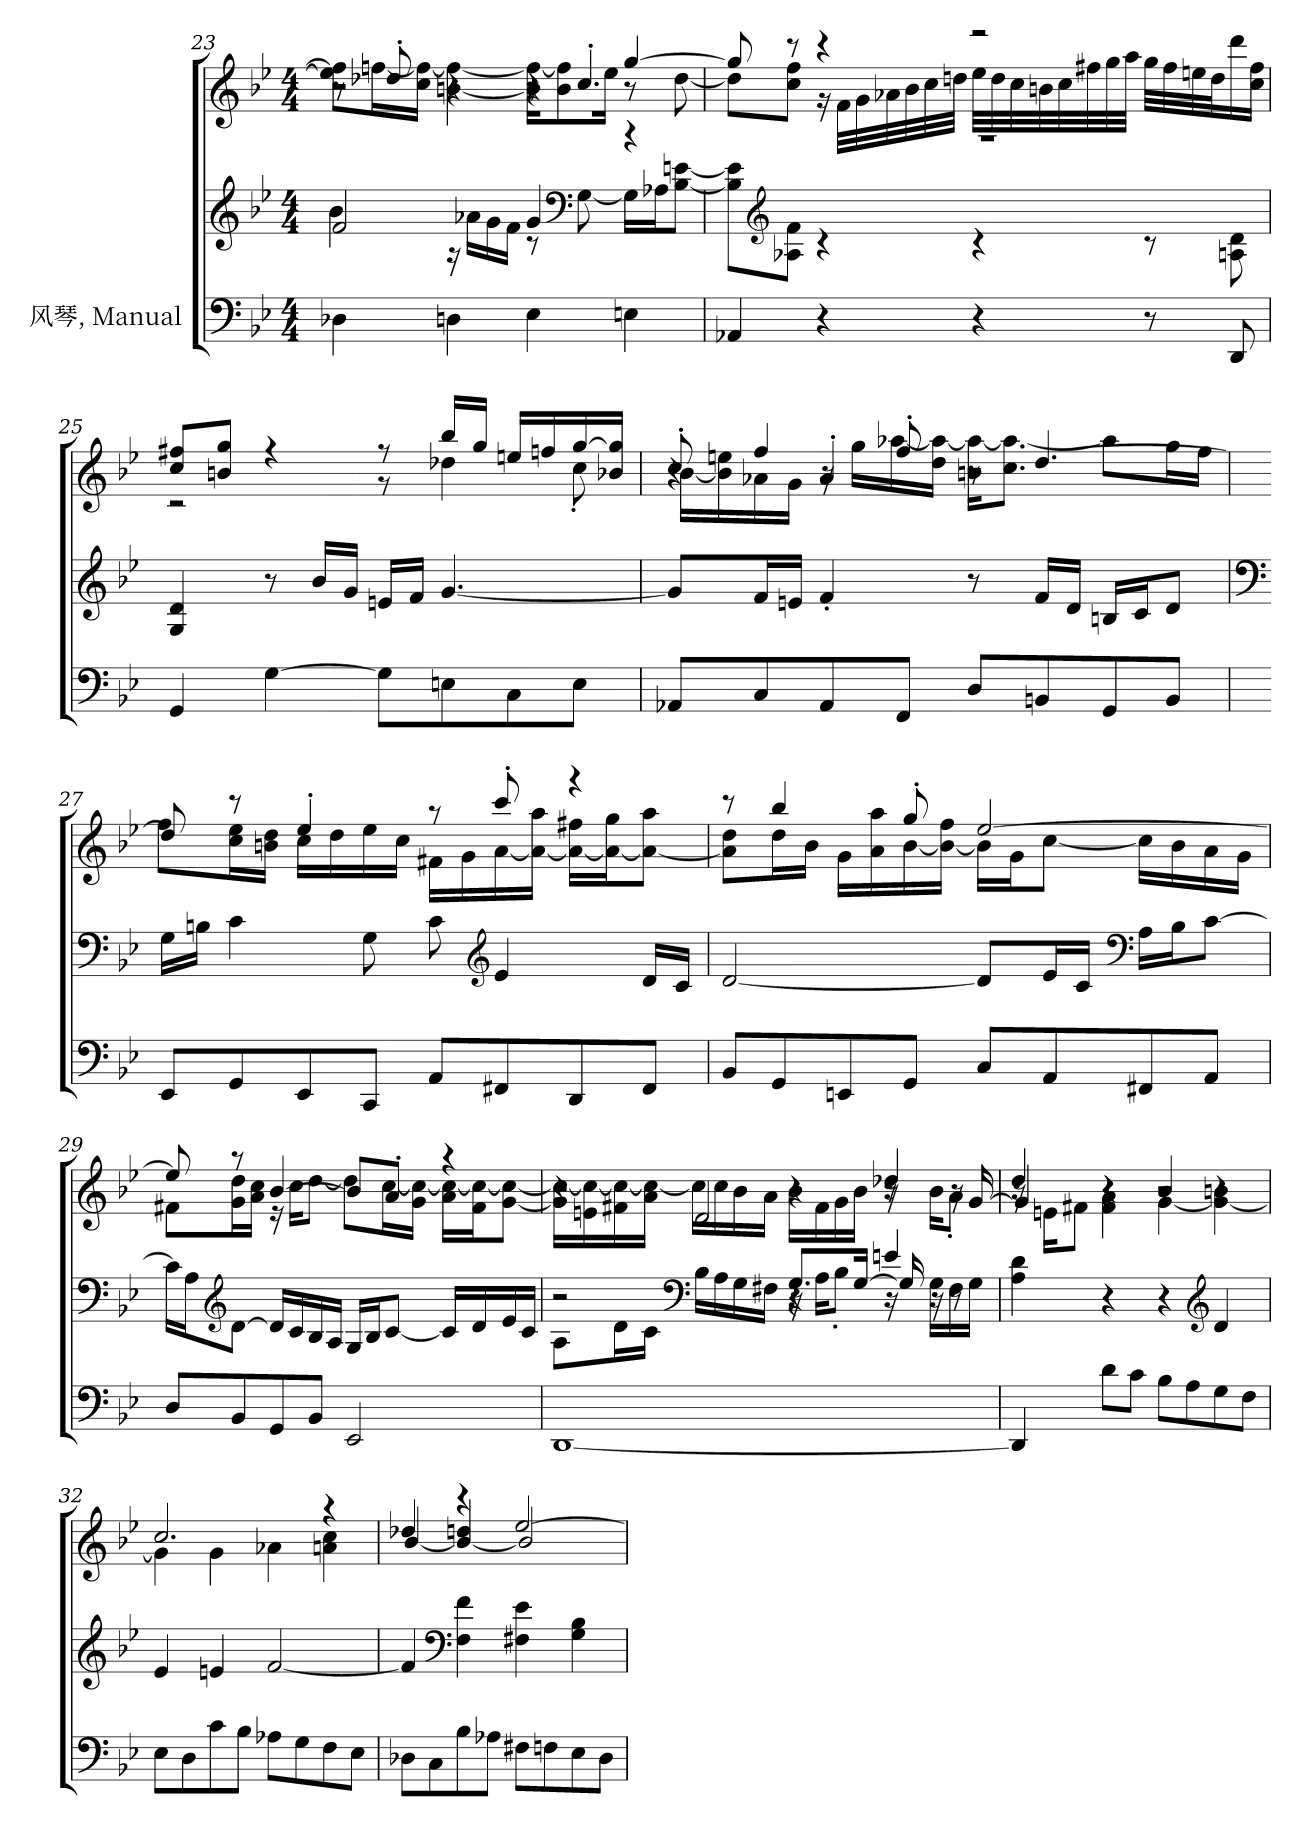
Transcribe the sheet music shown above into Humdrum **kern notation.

**kern	**kern	**kern
*part1	*part1	*part1
*staff3	*staff2	*staff1
*I"风琴, Manual	*	*
*clefF4	*clefG2	*clefG2
*k[b-e-]	*k[b-e-]	*k[b-e-]
*M4/4	*M4/4	*M4/4
=23	=23	=23
*	*^	*^
*	*	*	*	*^
4D-X\	2f/	4b-\	2r	8ee-\] 8ff#\]L	8r
.	.	.	.	[16ffn\L	8dd-X'/
.	.	.	.	16cc\ 16ff\_JJ	.
4Dn\	.	16r	.	[4bn\ 4ff\_	4r
.	.	16a-X\LL	.	.	.
.	.	16g\	.	.	.
.	.	16f\JJ	.	.	.
4E-\	4g/	8r	4r	16b\] 16ff\_KL	8r
.	.	.	.	8b\ 8ff\]	.
*	*clefF4	*	*	*	*
.	.	[8G\	.	.	4.cc'/
.	.	.	.	16ee-\Jk	.
4En\	4r	16G\LL]	[4gg/	8r	.
.	.	16A-X\J	.	.	.
.	.	[8B-\ [8en\J	.	[8dd-\	.
*	*	*	*	*v	*v
!!LO:LB:g=z
=24	=24	=24	=24	=24
4AA-X/	1r	8B-\] 8e\]L	8gg/]	8dd-\L]
*	*clefG2	*	*	*
.	.	8A-X\ 8f\J	8r	8cc\ 8ff\J
4r	.	4r	4r	16r
.	.	.	.	32f\LLL
.	.	.	.	32g\
.	.	.	.	32a-X\
.	.	.	.	32b-\
.	.	.	.	32cc\
.	.	.	.	32ddn\JJJ
4r	.	4r	2r	32ee-\LLL
.	.	.	.	32dd\
.	.	.	.	32cc\
.	.	.	.	32bn\
.	.	.	.	32cc\
.	.	.	.	32ff#X\
.	.	.	.	32gg\
.	.	.	.	32aa\JJJ
8r	.	8r	.	32gg\LLL
.	.	.	.	32ff#\
.	.	.	.	32een\
.	.	.	.	32dd\J
8DD/	.	8An\ 8d\	.	16ddd\
.	.	.	.	16cc\ 16ff#\JJ
*	*v	*v	*	*
=25	=25	=25	=25
4GG/	4G/ 4d/	8cc/ 8ff#X/L	2r
.	.	8bn/ 8gg/J	.
[4G\	8r	4r	.
.	16b-/LL	.	.
.	16g/JJ	.	.
8G\L]	16en/LL	8r	8r
.	16f/JJ	.	.
8En\	[4.g/	16bb-/LL	4dd-X\
.	.	16gg/JJ	.
8C\	.	16een/LL	.
.	.	16ffn/	.
8E\J	.	[16gg/	8cc'\
.	.	16b-X/ 16gg/]JJ	.
!!LO:LB:g=z
=26	=26	=26	=26
*	*	*	*^
8AA-X/L	8g/L]	8cc'/	[16b-\LL	4r
.	.	.	16b-\] 16een\	.
8C/	16f/L	4ff/	16a-X\	.
.	16en/JJ	.	16g\JJ	.
8AA-/	4f'/	.	16r	4a-'/
.	.	.	16gg\LL	.
8FF/J	.	8ff'/	[16aa-X\	.
.	.	.	16dd\ 16aa-\_JJ	.
8D/L	8r	8r	16bn\ 16aa-\_KL	2r
.	.	.	8.cc\ 8.aa-\_J	.
8BBn/	16f/LL	[4.dd/	.	.
.	16d/JJ	.	.	.
8GG/	16Bn/LL	.	8aa-\L]	.
.	16c/J	.	.	.
8BB/J	8d/J	.	16gg\L	.
.	.	.	16ff\JJ	.
*	*	*v	*v	*v
!!LO:PB:g=z
=27	=27	=27
*	*clefF4	*
*	*	*^
8EE-/L	16G\LL	8dd/]	8ff\L
.	16Bn\JJ	.	.
8GG/	4c\	8r	16cc\ 16ee-\L
.	.	.	16bn\ 16dd\JJ
8EE-/	.	4ee-'/	16cc\LL
.	.	.	16dd\
8CC/J	8G\	.	16ee-\
.	.	.	16cc\JJ
8AA/L	8c\	8r	16f#X\LL
.	.	.	16g\
*	*clefG2	*	*
8FF#X/	4e-/	8ccc'/	[16a\
.	.	.	16a\_ 16aa\JJ
8DD/	.	4r	16a\_ 16ff#X\LL
.	.	.	16a\_ 16gg\J
8FF#/J	16d/LL	.	8a\_ 8aa\J
.	16c/JJ	.	.
=28	=28	=28	=28
8BB-/L	[2d/	8r	8a\] 8dd\L
8GG/	.	4bb-/	16dd\L
.	.	.	16b-\JJ
8EEn/	.	.	16g\LL
.	.	.	16a\ 16aa\
8GG/J	.	8gg'/	[16b-\
.	.	.	16b-\_ 16ff\JJ
8C/L	8d/L]	[2ee-/	16b-\LL]
.	.	.	16g\J
8AA/	16e-/L	.	[8cc\J
.	16c/JJ	.	.
*	*clefF4	*	*
8FF#X/	16A\LL	.	16cc\LL]
.	16B-\J	.	16b-\
8AA/J	[8c\J	.	16a\
.	.	.	16g\JJ
!!LO:LB:g=z	!!
=29	=29	=29	=29
8D/L	16c\LL]	8ee-/]	8f#X\L
.	16A\J	.	.
*	*clefG2	*	*
8BB-/	[8d\J	8r	16g\ 16dd\L
.	.	.	16a\ 16cc\JJ
8GG/	16d/LL]	[4b-/	16r
.	16c/	.	16cc\KL
8BB-/J	16B-/	.	[8dd\J
.	16A/JJ	.	.
2EE-/	16G/LL	8b-/L]	8dd\L]
.	16B-/J	.	.
.	[8c/J	8a'/J	[16cc\L
.	.	.	16g\ 16cc\_JJ
.	16c/LL]	4r	16a\ 16cc\_LL
.	16d/	.	16f#\ 16cc\_J
.	16e-/	.	[8g\ 8cc\_J
.	16c/JJ	.	.
!!LO:LB:g=z
=30	=30	=30	=30
*	*^	*	*^
*	*	*^	*	*	*
[1DD	2r	8A\L	2r	4r	16g\] 16cc\_LL	2r
.	.	.	.	.	16en\ 16cc\_	.
.	.	16d\L	.	.	16f#X\ 16cc\_	.
.	.	16c\JJ	.	.	16a\ 16cc\_JJ	.
*	*clefF4	*	*	*	*	*
.	.	16B-\LL	.	2d/	16cc\LL]	.
.	.	16A\	.	.	16cc\	.
.	.	16G\	.	.	16b-\	.
.	.	16F#X\JJ	.	.	16a\JJ	.
.	4r	16r	8.G/L	.	16b-\LL	4r
.	.	16A\KL	.	.	16f#\	.
.	.	8B-'\J	.	.	16g\	.
.	.	.	[16G/Jk	.	16b-\JJ	.
.	4en/	16r	16G/]	4dd-X/	16r	8r
.	.	16G\LL	16r	.	16b-\KL	.
.	.	16F#\	8r	.	8a'\J	16r
.	.	16G\JJ	.	.	.	[16g/
*	*v	*v	*v	*	*	*
=31	=31	=31	=31	=31
4DD/]	4A\ 4d\	4dd/	16r	4g/]
.	.	.	16en\KL	.
.	.	.	8f#X\J	.
8d\L	4r	4r	4f#\ 4a\	4r
8c\J	.	.	.	.
8B-\L	4r	4b-/	[4g\	2r
8A\	.	.	.	.
*	*clefG2	*	*	*
8G\	4d/	4r	4g\_ 4bn\	.
8F\J	.	.	.	.
*	*	*	*v	*v
=32	=32	=32	=32
8E-\L	4e-/	2.cc/	4g\]
8D\	.	.	.
8c\	4en/	.	4g\
8B-\J	.	.	.
8A-X\L	[2f/	.	4a-X\
8G\	.	.	.
8F\	.	4r	4an\ 4cc\
8E-\J	.	.	.
!!LO:LB:g=z	!!
=33	=33	=33	=33
8D-X\L	4f/]	4dd-X/	[4b-/
8C\	.	.	.
*	*clefF4	*	*
8B-\	4F\ 4f\	4r	4b-/_ 4ddn/
8A-X\J	.	.	.
8F#X\L	4F#X\ 4e-\	[2ee-/	2b-/]
8Fn\	.	.	.
8E-\	4G\ 4B-\	.	.
8D-\J	.	.	.
*	*	*v	*v
=	=	=
*-	*-	*-
